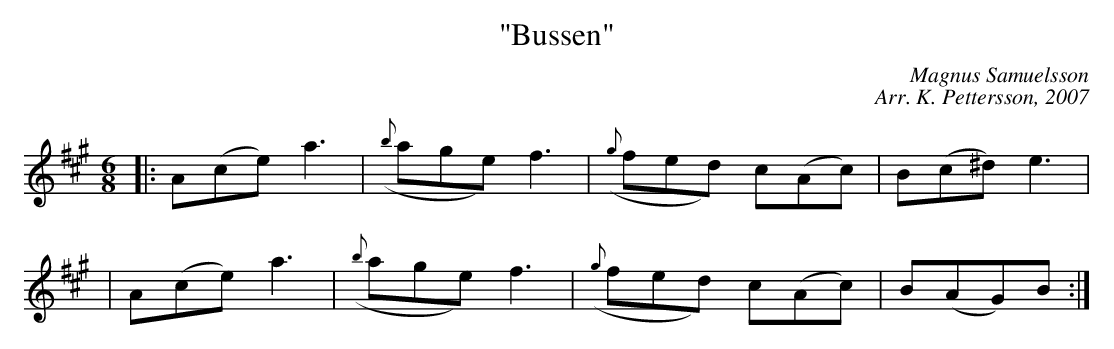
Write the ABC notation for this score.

X:1
T:"Bussen"
C:Magnus Samuelsson
C:Arr. K. Pettersson, 2007
M:6/8
L:1/8
K:A
|: A(ce) a3 | ({b}age) f3 | ({g}fed) c(Ac) | B(c^d) e3 |
| A(ce) a3 | ({b}age) f3 | ({g}fed) c(Ac) | B(AG)B:|
|: |  |  | :|
